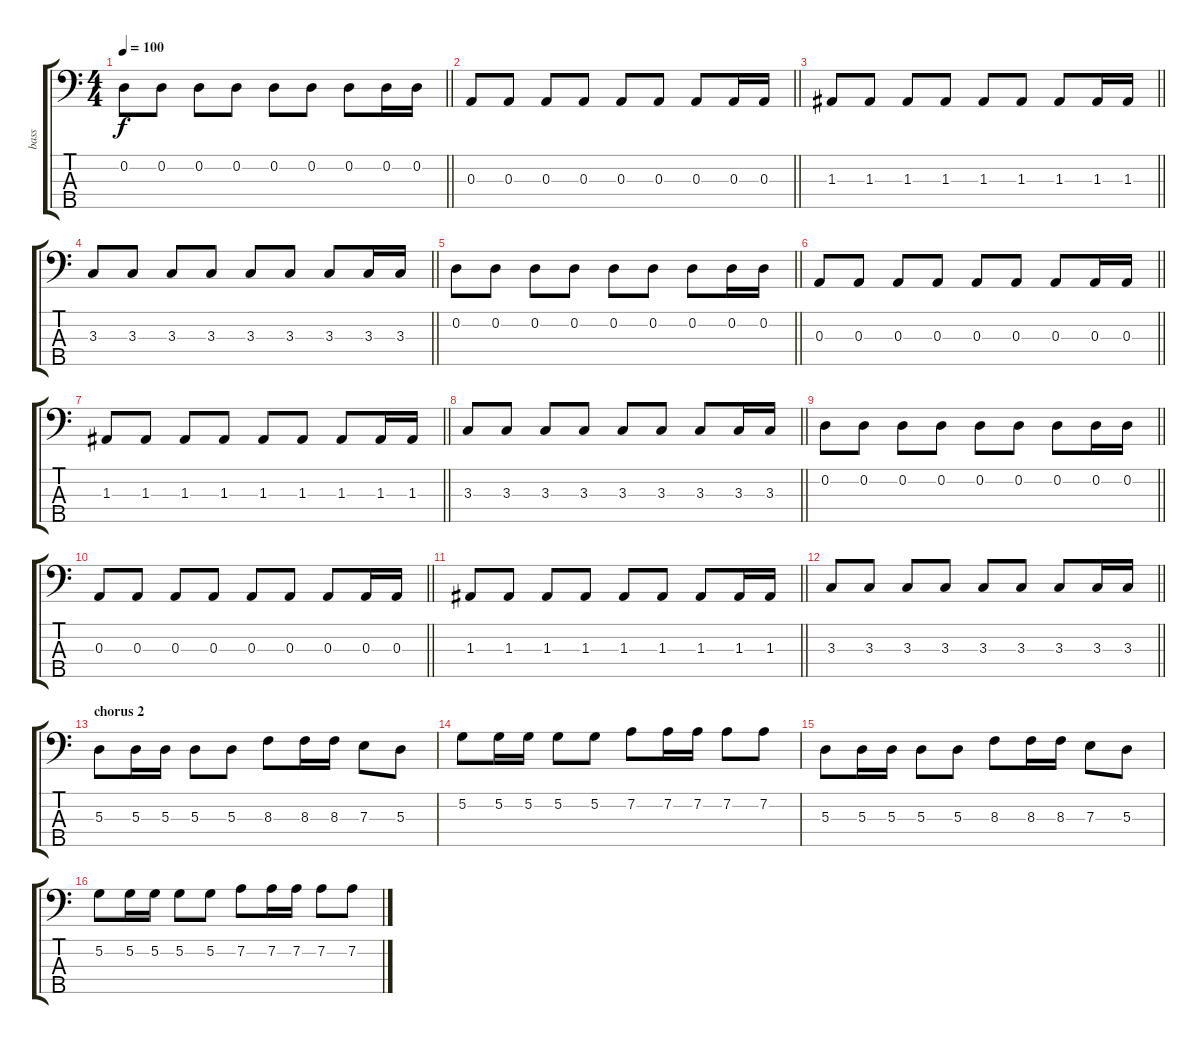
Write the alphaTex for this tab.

\track ("bass" "bass") {instrument electricbassfinger}
\staff {score tabs}
\tuning (G2 D2 A1 E1 B0) {hide}
\ts (4 4)
\tempo 100
\clef f4
\barLineRight lightlight
\ks c
0.2.8{dy f} 0.2.8 0.2.8 0.2.8 0.2.8 0.2.8 0.2.8 0.2.16 0.2.16 |
\barLineRight lightlight
0.3.8 0.3.8 0.3.8 0.3.8 0.3.8 0.3.8 0.3.8 0.3.16 0.3.16 |
\barLineRight lightlight
1.3.8 1.3.8 1.3.8 1.3.8 1.3.8 1.3.8 1.3.8 1.3.16 1.3.16 |
\barLineRight lightlight
3.3.8 3.3.8 3.3.8 3.3.8 3.3.8 3.3.8 3.3.8 3.3.16 3.3.16 |
\barLineRight lightlight
0.2.8 0.2.8 0.2.8 0.2.8 0.2.8 0.2.8 0.2.8 0.2.16 0.2.16 |
\barLineRight lightlight
0.3.8 0.3.8 0.3.8 0.3.8 0.3.8 0.3.8 0.3.8 0.3.16 0.3.16 |
\barLineRight lightlight
1.3.8 1.3.8 1.3.8 1.3.8 1.3.8 1.3.8 1.3.8 1.3.16 1.3.16 |
\barLineRight lightlight
3.3.8 3.3.8 3.3.8 3.3.8 3.3.8 3.3.8 3.3.8 3.3.16 3.3.16 |
\barLineRight lightlight
0.2.8 0.2.8 0.2.8 0.2.8 0.2.8 0.2.8 0.2.8 0.2.16 0.2.16 |
\barLineRight lightlight
0.3.8 0.3.8 0.3.8 0.3.8 0.3.8 0.3.8 0.3.8 0.3.16 0.3.16 |
\barLineRight lightlight
1.3.8 1.3.8 1.3.8 1.3.8 1.3.8 1.3.8 1.3.8 1.3.16 1.3.16 |
\barLineRight lightlight
3.3.8 3.3.8 3.3.8 3.3.8 3.3.8 3.3.8 3.3.8 3.3.16 3.3.16 |
\section ("" "chorus 2")
5.3.8 5.3.16 5.3.16 5.3.8 5.3.8 8.3.8 8.3.16 8.3.16 7.3.8 5.3.8 |
5.2.8 5.2.16 5.2.16 5.2.8 5.2.8 7.2.8 7.2.16 7.2.16 7.2.8 7.2.8 |
5.3.8 5.3.16 5.3.16 5.3.8 5.3.8 8.3.8 8.3.16 8.3.16 7.3.8 5.3.8 |
5.2.8 5.2.16 5.2.16 5.2.8 5.2.8 7.2.8 7.2.16 7.2.16 7.2.8 7.2.8
